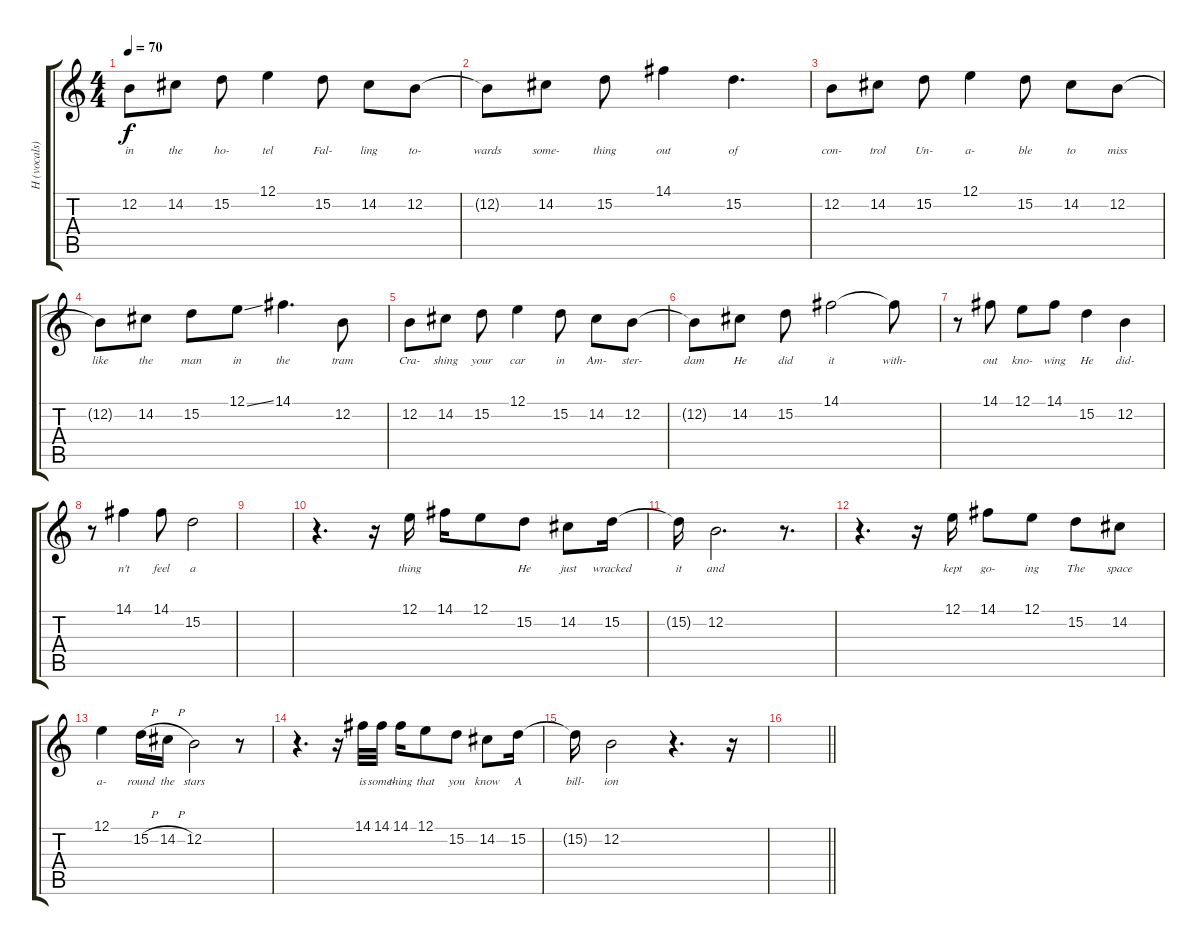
\track ("H (vocals)" "H (vocals)") {instrument piccolo}
\staff {score tabs}
\tuning (E4 B3 G3 D3 A2 E2) {hide}
\ts (4 4)
\tempo 70
\clef g2
\ks c
12.2.8{lyrics (0 "in") lyrics (1 "") lyrics (2 "") lyrics (3 "") lyrics (4 "") dy f} 14.2.8{lyrics (0 "the") lyrics (1 "") lyrics (2 "") lyrics (3 "") lyrics (4 "")} 15.2.8{lyrics (0 "ho-") lyrics (1 "") lyrics (2 "") lyrics (3 "") lyrics (4 "")} 12.1.4{lyrics (0 "tel") lyrics (1 "") lyrics (2 "") lyrics (3 "") lyrics (4 "")} 15.2.8{lyrics (0 "Fal-") lyrics (1 "") lyrics (2 "") lyrics (3 "") lyrics (4 "")} 14.2.8{lyrics (0 "ling") lyrics (1 "") lyrics (2 "") lyrics (3 "") lyrics (4 "")} 12.2.8{lyrics (0 "to-") lyrics (1 "") lyrics (2 "") lyrics (3 "") lyrics (4 "")} |
12.2{t}.8{lyrics (0 "wards") lyrics (1 "") lyrics (2 "") lyrics (3 "") lyrics (4 "")} 14.2.8{lyrics (0 "some-") lyrics (1 "") lyrics (2 "") lyrics (3 "") lyrics (4 "")} 15.2.8{lyrics (0 "thing") lyrics (1 "") lyrics (2 "") lyrics (3 "") lyrics (4 "")} 14.1.4{lyrics (0 "out") lyrics (1 "") lyrics (2 "") lyrics (3 "") lyrics (4 "")} 15.2.4{d lyrics (0 "of") lyrics (1 "") lyrics (2 "") lyrics (3 "") lyrics (4 "")} |
12.2.8{lyrics (0 "con-") lyrics (1 "") lyrics (2 "") lyrics (3 "") lyrics (4 "")} 14.2.8{lyrics (0 "trol") lyrics (1 "") lyrics (2 "") lyrics (3 "") lyrics (4 "")} 15.2.8{lyrics (0 "Un-") lyrics (1 "") lyrics (2 "") lyrics (3 "") lyrics (4 "")} 12.1.4{lyrics (0 "a-") lyrics (1 "") lyrics (2 "") lyrics (3 "") lyrics (4 "")} 15.2.8{lyrics (0 "ble") lyrics (1 "") lyrics (2 "") lyrics (3 "") lyrics (4 "")} 14.2.8{lyrics (0 "to") lyrics (1 "") lyrics (2 "") lyrics (3 "") lyrics (4 "")} 12.2.8{lyrics (0 "miss") lyrics (1 "") lyrics (2 "") lyrics (3 "") lyrics (4 "")} |
12.2{t}.8{lyrics (0 "like") lyrics (1 "") lyrics (2 "") lyrics (3 "") lyrics (4 "")} 14.2.8{lyrics (0 "the") lyrics (1 "") lyrics (2 "") lyrics (3 "") lyrics (4 "")} 15.2.8{lyrics (0 "man") lyrics (1 "") lyrics (2 "") lyrics (3 "") lyrics (4 "")} 12.1{ss}.8{lyrics (0 "in") lyrics (1 "") lyrics (2 "") lyrics (3 "") lyrics (4 "")} 14.1.4{d lyrics (0 "the") lyrics (1 "") lyrics (2 "") lyrics (3 "") lyrics (4 "")} 12.2.8{lyrics (0 "tram") lyrics (1 "") lyrics (2 "") lyrics (3 "") lyrics (4 "")} |
12.2.8{lyrics (0 "Cra-") lyrics (1 "") lyrics (2 "") lyrics (3 "") lyrics (4 "")} 14.2.8{lyrics (0 "shing") lyrics (1 "") lyrics (2 "") lyrics (3 "") lyrics (4 "")} 15.2.8{lyrics (0 "your") lyrics (1 "") lyrics (2 "") lyrics (3 "") lyrics (4 "")} 12.1.4{lyrics (0 "car") lyrics (1 "") lyrics (2 "") lyrics (3 "") lyrics (4 "")} 15.2.8{lyrics (0 "in") lyrics (1 "") lyrics (2 "") lyrics (3 "") lyrics (4 "")} 14.2.8{lyrics (0 "Am-") lyrics (1 "") lyrics (2 "") lyrics (3 "") lyrics (4 "")} 12.2.8{lyrics (0 "ster-") lyrics (1 "") lyrics (2 "") lyrics (3 "") lyrics (4 "")} |
12.2{t}.8{lyrics (0 "dam") lyrics (1 "") lyrics (2 "") lyrics (3 "") lyrics (4 "")} 14.2.8{lyrics (0 "He") lyrics (1 "") lyrics (2 "") lyrics (3 "") lyrics (4 "")} 15.2.8{lyrics (0 "did") lyrics (1 "") lyrics (2 "") lyrics (3 "") lyrics (4 "")} 14.1.2{lyrics (0 "it") lyrics (1 "") lyrics (2 "") lyrics (3 "") lyrics (4 "")} 14.1{t}.8{lyrics (0 "with-") lyrics (1 "") lyrics (2 "") lyrics (3 "") lyrics (4 "")} |
r.8 14.1.8{lyrics (0 "out") lyrics (1 "") lyrics (2 "") lyrics (3 "") lyrics (4 "")} 12.1.8{lyrics (0 "kno-") lyrics (1 "") lyrics (2 "") lyrics (3 "") lyrics (4 "")} 14.1.8{lyrics (0 "wing") lyrics (1 "") lyrics (2 "") lyrics (3 "") lyrics (4 "")} 15.2.4{lyrics (0 "He") lyrics (1 "") lyrics (2 "") lyrics (3 "") lyrics (4 "")} 12.2.4{lyrics (0 "did-") lyrics (1 "") lyrics (2 "") lyrics (3 "") lyrics (4 "")} |
r.8 14.1.4{lyrics (0 "n't") lyrics (1 "") lyrics (2 "") lyrics (3 "") lyrics (4 "")} 14.1.8{lyrics (0 "feel") lyrics (1 "") lyrics (2 "") lyrics (3 "") lyrics (4 "")} 15.2.2{lyrics (0 "a") lyrics (1 "") lyrics (2 "") lyrics (3 "") lyrics (4 "")} |
|
r.4{d} r.16 12.1.16{lyrics (0 "thing") lyrics (1 "") lyrics (2 "") lyrics (3 "") lyrics (4 "")} 14.1.16{lyrics (0 "") lyrics (1 "") lyrics (2 "") lyrics (3 "") lyrics (4 "")} 12.1.8{lyrics (0 "") lyrics (1 "") lyrics (2 "") lyrics (3 "") lyrics (4 "")} 15.2.8{lyrics (0 "He") lyrics (1 "") lyrics (2 "") lyrics (3 "") lyrics (4 "")} 14.2.8{lyrics (0 "just") lyrics (1 "") lyrics (2 "") lyrics (3 "") lyrics (4 "")} 15.2.16{lyrics (0 "wracked") lyrics (1 "") lyrics (2 "") lyrics (3 "") lyrics (4 "")} |
15.2{t}.16{lyrics (0 "it") lyrics (1 "") lyrics (2 "") lyrics (3 "") lyrics (4 "")} 12.2.2{d lyrics (0 "and") lyrics (1 "") lyrics (2 "") lyrics (3 "") lyrics (4 "")} r.8{d} |
r.4{d} r.16 12.1.16{lyrics (0 "kept") lyrics (1 "") lyrics (2 "") lyrics (3 "") lyrics (4 "")} 14.1.8{lyrics (0 "go-") lyrics (1 "") lyrics (2 "") lyrics (3 "") lyrics (4 "")} 12.1.8{lyrics (0 "ing") lyrics (1 "") lyrics (2 "") lyrics (3 "") lyrics (4 "")} 15.2.8{lyrics (0 "The") lyrics (1 "") lyrics (2 "") lyrics (3 "") lyrics (4 "")} 14.2.8{lyrics (0 "space") lyrics (1 "") lyrics (2 "") lyrics (3 "") lyrics (4 "")} |
12.1.4{lyrics (0 "a-") lyrics (1 "") lyrics (2 "") lyrics (3 "") lyrics (4 "")} 15.2{h}.16{lyrics (0 "round") lyrics (1 "") lyrics (2 "") lyrics (3 "") lyrics (4 "")} 14.2{h}.16{lyrics (0 "the") lyrics (1 "") lyrics (2 "") lyrics (3 "") lyrics (4 "")} 12.2.2{lyrics (0 "stars") lyrics (1 "") lyrics (2 "") lyrics (3 "") lyrics (4 "")} r.8 |
r.4{d} r.16 14.1.32{lyrics (0 "is") lyrics (1 "") lyrics (2 "") lyrics (3 "") lyrics (4 "")} 14.1.32{lyrics (0 "some-") lyrics (1 "") lyrics (2 "") lyrics (3 "") lyrics (4 "")} 14.1.16{lyrics (0 "thing") lyrics (1 "") lyrics (2 "") lyrics (3 "") lyrics (4 "")} 12.1.8{lyrics (0 "that") lyrics (1 "") lyrics (2 "") lyrics (3 "") lyrics (4 "")} 15.2.8{lyrics (0 "you") lyrics (1 "") lyrics (2 "") lyrics (3 "") lyrics (4 "")} 14.2.8{lyrics (0 "know") lyrics (1 "") lyrics (2 "") lyrics (3 "") lyrics (4 "")} 15.2.16{lyrics (0 "A") lyrics (1 "") lyrics (2 "") lyrics (3 "") lyrics (4 "")} |
15.2{t}.16{lyrics (0 "bill-") lyrics (1 "") lyrics (2 "") lyrics (3 "") lyrics (4 "")} 12.2.2{lyrics (0 "ion") lyrics (1 "") lyrics (2 "") lyrics (3 "") lyrics (4 "")} r.4{d} r.16 |
\barLineRight lightlight
